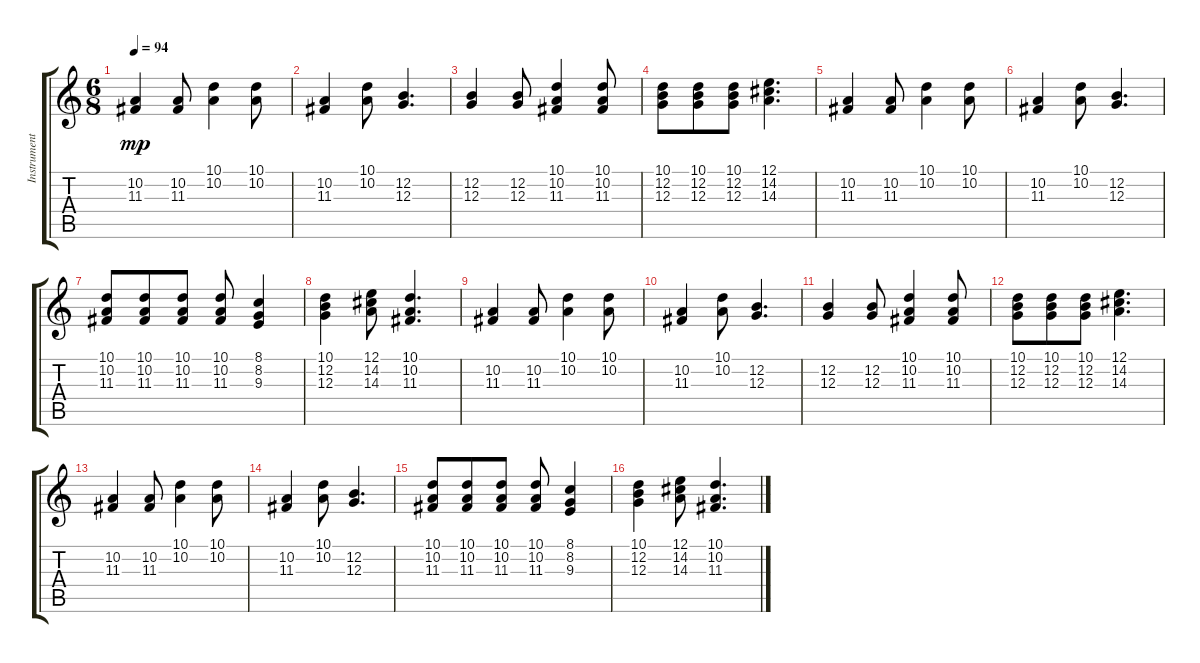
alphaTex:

\track ("Instrument 2 (harmonica)" "Instrument") {instrument harmonica}
\staff {score tabs}
\tuning (E4 B3 G3 D3 A2 E2) {hide}
\ts (6 8)
\tempo 94
\clef g2
\ks c
(10.2 11.3).4{dy mp} (10.2 11.3).8 (10.1 10.2).4 (10.1 10.2).8 |
(10.2 11.3).4 (10.1 10.2).8 (12.2 12.3).4{d} |
(12.2 12.3).4 (12.2 12.3).8 (10.1 10.2 11.3).4 (10.1 10.2 11.3).8 |
(10.1 12.2 12.3).8 (10.1 12.2 12.3).8 (10.1 12.2 12.3).8 (12.1 14.2 14.3).4{d} |
(10.2 11.3).4 (10.2 11.3).8 (10.1 10.2).4 (10.1 10.2).8 |
(10.2 11.3).4 (10.1 10.2).8 (12.2 12.3).4{d} |
(10.1 10.2 11.3).8 (10.1 10.2 11.3).8 (10.1 10.2 11.3).8 (10.1 10.2 11.3).8 (8.1 8.2 9.3).4 |
(10.1 12.2 12.3).4 (12.1 14.2 14.3).8 (10.1 10.2 11.3).4{d} |
(10.2 11.3).4 (10.2 11.3).8 (10.1 10.2).4 (10.1 10.2).8 |
(10.2 11.3).4 (10.1 10.2).8 (12.2 12.3).4{d} |
(12.2 12.3).4 (12.2 12.3).8 (10.1 10.2 11.3).4 (10.1 10.2 11.3).8 |
(10.1 12.2 12.3).8 (10.1 12.2 12.3).8 (10.1 12.2 12.3).8 (12.1 14.2 14.3).4{d} |
(10.2 11.3).4 (10.2 11.3).8 (10.1 10.2).4 (10.1 10.2).8 |
(10.2 11.3).4 (10.1 10.2).8 (12.2 12.3).4{d} |
(10.1 10.2 11.3).8 (10.1 10.2 11.3).8 (10.1 10.2 11.3).8 (10.1 10.2 11.3).8 (8.1 8.2 9.3).4 |
(10.1 12.2 12.3).4 (12.1 14.2 14.3).8 (10.1 10.2 11.3).4{d}
